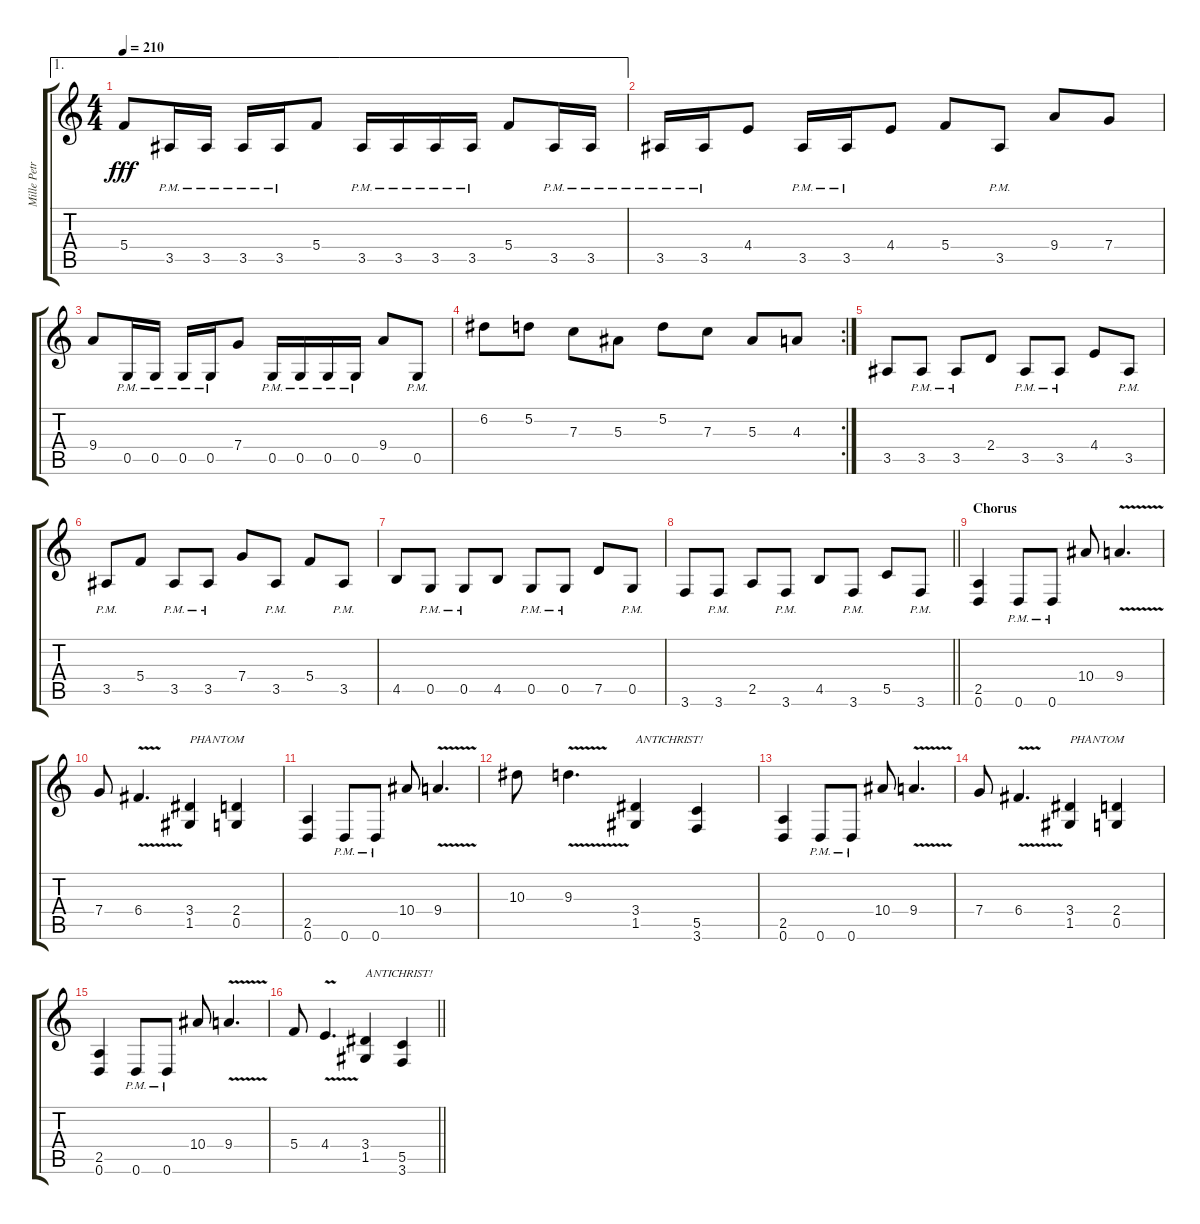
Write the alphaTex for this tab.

\track ("Mille Petrozza" "Mille Petr") {instrument distortionguitar}
\staff {score tabs}
\tuning (D4 A3 F3 C3 G2 D2) {hide}
\ae 1
\ts (4 4)
\tempo 210
\clef g2
\ks c
5.4.8{dy fff} 3.5{pm}.16 3.5{pm}.16 3.5{pm}.16 3.5{pm}.16 5.4.8 3.5{pm}.16 3.5{pm}.16 3.5{pm}.16 3.5{pm}.16 5.4.8 3.5{pm}.16 3.5{pm}.16 |
3.5{pm}.16 3.5{pm}.16 4.4.8 3.5{pm}.16 3.5{pm}.16 4.4.8 5.4.8 3.5{pm}.8 9.4.8 7.4.8 |
9.4.8 0.5{pm}.16 0.5{pm}.16 0.5{pm}.16 0.5{pm}.16 7.4.8 0.5{pm}.16 0.5{pm}.16 0.5{pm}.16 0.5{pm}.16 9.4.8 0.5{pm}.8 |
\rc 2
6.2.8 5.2.8 7.3.8 5.3.8 5.2.8 7.3.8 5.3.8 4.3.8 |
3.5.8 3.5{pm}.8 3.5{pm}.8 2.4.8 3.5{pm}.8 3.5{pm}.8 4.4.8 3.5{pm}.8 |
3.5{pm}.8 5.4.8 3.5{pm}.8 3.5{pm}.8 7.4.8 3.5{pm}.8 5.4.8 3.5{pm}.8 |
4.5.8 0.5{pm}.8 0.5{pm}.8 4.5.8 0.5{pm}.8 0.5{pm}.8 7.5.8 0.5{pm}.8 |
\barLineRight lightlight
3.6.8 3.6{pm}.8 2.5.8 3.6{pm}.8 4.5.8 3.6{pm}.8 5.5.8 3.6{pm}.8 |
\section ("" "Chorus")
(2.5 0.6).4 0.6{pm}.8 0.6{pm}.8 10.4.8 9.4{v}.4{d} |
7.4.8 6.4{v}.4{d} (3.4 1.5).4{txt "PHANTOM"} (2.4 0.5).4 |
(2.5 0.6).4 0.6{pm}.8 0.6{pm}.8 10.4.8 9.4{v}.4{d} |
10.3.8 9.3{v}.4{d} (3.4 1.5).4{txt "ANTICHRIST!"} (5.5 3.6).4 |
(2.5 0.6).4 0.6{pm}.8 0.6{pm}.8 10.4.8 9.4{v}.4{d} |
7.4.8 6.4{v}.4{d} (3.4 1.5).4{txt "PHANTOM"} (2.4 0.5).4 |
(2.5 0.6).4 0.6{pm}.8 0.6{pm}.8 10.4.8 9.4{v}.4{d} |
\barLineRight lightlight
5.4.8 4.4{v}.4{d} (3.4 1.5).4{txt "ANTICHRIST!"} (5.5 3.6).4
